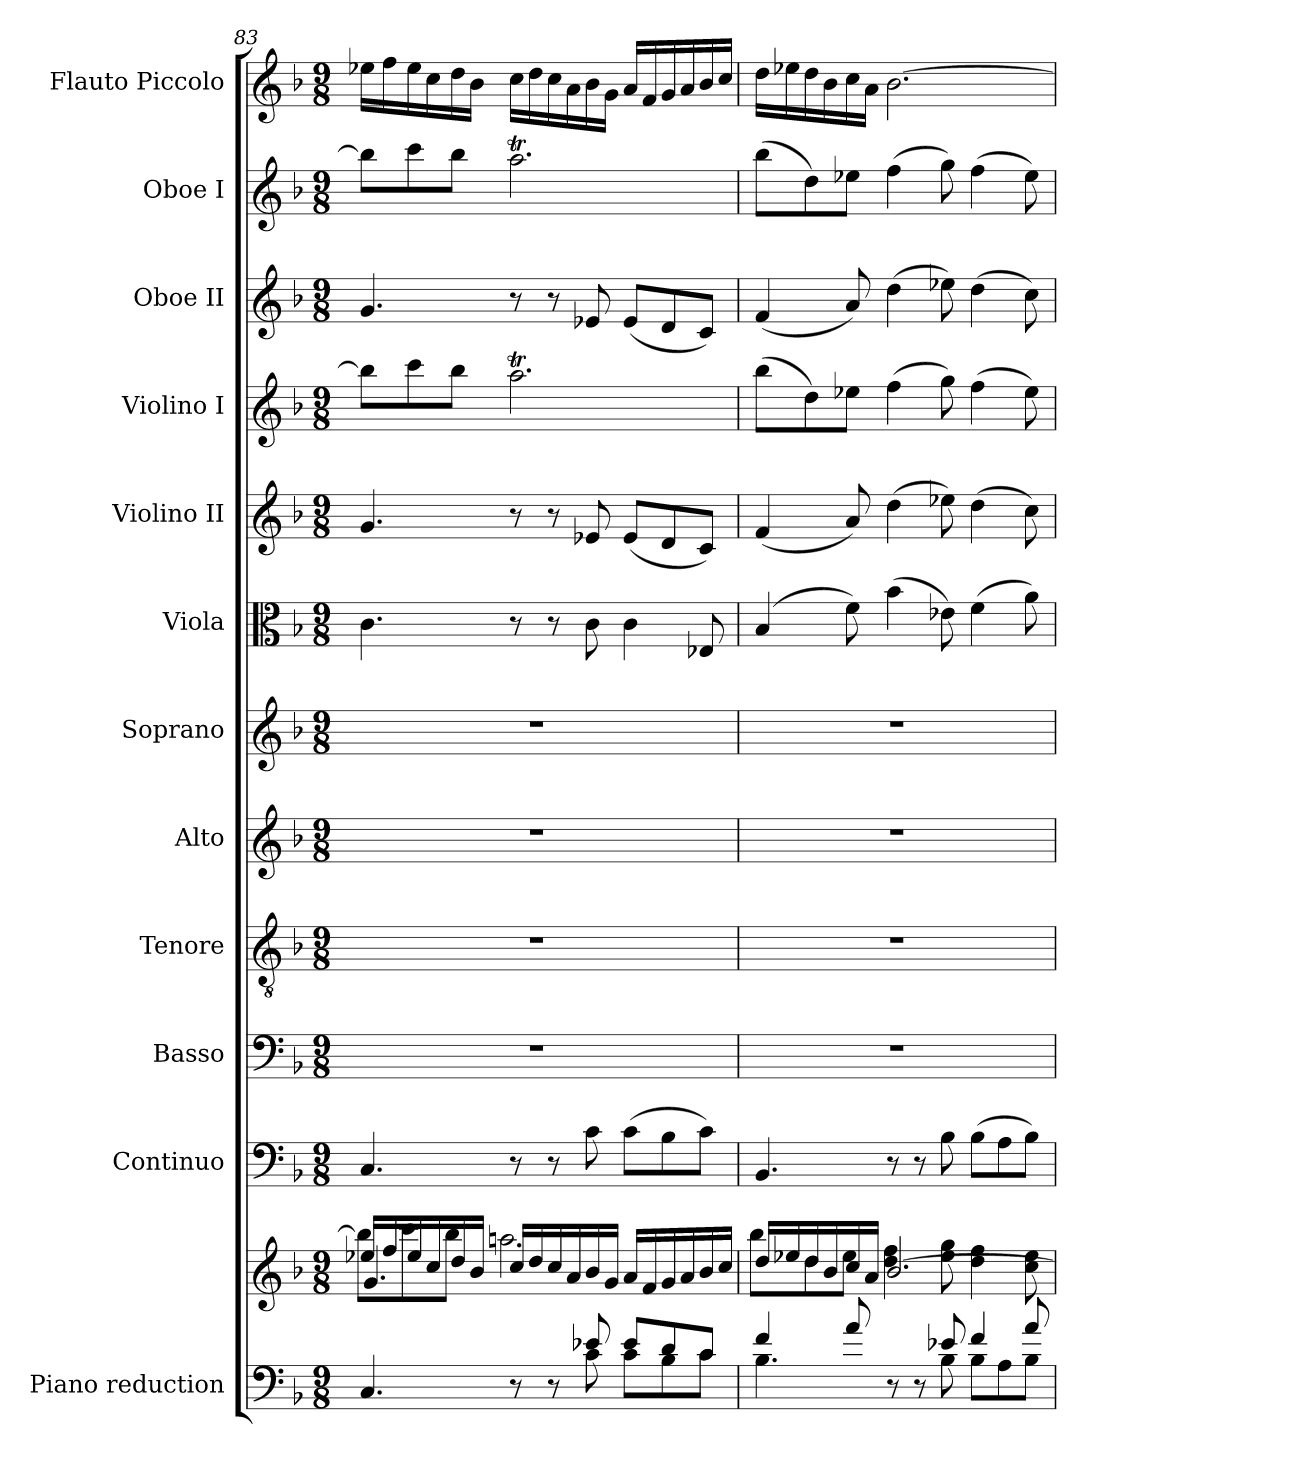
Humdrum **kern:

**kern	**kern	**kern	**kern	**kern	**kern	**kern	**kern	**kern	**kern	**kern	**kern	**kern
*part12	*part12	*part11	*part10	*part9	*part8	*part7	*part6	*part5	*part4	*part3	*part2	*part1
*staff13	*staff12	*staff11	*staff10	*staff9	*staff8	*staff7	*staff6	*staff5	*staff4	*staff3	*staff2	*staff1
*I"Piano reduction	*	*I"Continuo	*I"Basso	*I"Tenore	*I"Alto	*I"Soprano	*I"Viola	*I"Violino II	*I"Violino I	*I"Oboe II	*I"Oboe I	*I"Flauto Piccolo
*I'Pno	*	*	*	*	*	*	*	*	*	*I'Ob	*I'Ob	*I'Picc
!!LO:PB:g=z
*clefF4	*clefG2	*clefF4	*clefF4	*clefGv2	*clefG2	*clefG2	*clefC3	*clefG2	*clefG2	*clefG2	*clefG2	*clefG2
*	*	*	*	*	*	*	*	*	*	*	*	*ITrd-7c-12
*k[b-]	*k[b-]	*k[b-]	*k[b-]	*k[b-]	*k[b-]	*k[b-]	*k[b-]	*k[b-]	*k[b-]	*k[b-]	*k[b-]	*k[b-]
*M9/8	*M9/8	*M9/8	*M9/8	*M9/8	*M9/8	*M9/8	*M9/8	*M9/8	*M9/8	*M9/8	*M9/8	*M9/8
=83	=83	=83	=83	=83	=83	=83	=83	=83	=83	=83	=83	=83
*^	*^	*	*	*	*	*	*	*	*	*	*	*
*	*	*	*^	*	*	*	*	*	*	*	*	*	*	*
4.ryy	4.C/	16ee-X/LL	8bb-\L]	4.g/	4.C/	8%9r	8%9r	8%9r	8%9r	4.c\	4.g/	8bb-\L]	4.g/	8bb-\L]	16eee-X\LL
.	.	16ff/	.	.	.	.	.	.	.	.	.	.	.	.	16fff\
.	.	16ee-/	8ccc\	.	.	.	.	.	.	.	.	8ccc\	.	8ccc\	16eee-\
.	.	16cc/	.	.	.	.	.	.	.	.	.	.	.	.	16ccc\
.	.	16dd/	8bb-\J	.	.	.	.	.	.	.	.	8bb-\J	.	8bb-\J	16ddd\
.	.	16b-/JJ	.	.	.	.	.	.	.	.	.	.	.	.	16bb-\JJ
8r	8ryy	16cc/LL	2.aan\	2.ryy	8r	.	.	.	.	8r	8r	2.aat\	8r	2.aat\	16ccc\LL
.	.	16dd/	.	.	.	.	.	.	.	.	.	.	.	.	16ddd\
8r	8ryy	16cc/	.	.	8r	.	.	.	.	8r	8r	.	8r	.	16ccc\
.	.	16a/	.	.	.	.	.	.	.	.	.	.	.	.	16aa\
8e-X/	8c\	16b-/	.	.	8c\	.	.	.	.	8c\	8e-X/	.	8e-X/	.	16bb-\
.	.	16g/JJ	.	.	.	.	.	.	.	.	.	.	.	.	16gg\JJ
8e-/L	8c\L	16a/LL	.	.	(>8c\L	.	.	.	.	4c\	(<8e-/L	.	(<8e-/L	.	16aa/LL
.	.	16f/	.	.	.	.	.	.	.	.	.	.	.	.	16ff/
8d/	8B-\	16g/	.	.	8B-\	.	.	.	.	.	8d/	.	8d/	.	16gg/
.	.	16a/	.	.	.	.	.	.	.	.	.	.	.	.	16aa/
8c/J	8c\J	16b-/	.	.	8c\J)	.	.	.	.	8E-X/	8c/J)	.	8c/J)	.	16bb-/
.	.	16cc/JJ	.	.	.	.	.	.	.	.	.	.	.	.	16ccc/JJ
*	*	*	*v	*v	*	*	*	*	*	*	*	*	*	*	*
=84	=84	=84	=84	=84	=84	=84	=84	=84	=84	=84	=84	=84	=84	=84
4f/	4.B-\	16dd/LL	8bb-\L	4.BB-/	8%9r	8%9r	8%9r	8%9r	(>4B-/	(<4f/	(>8bb-\L	(<4f/	(>8bb-\L	16ddd\LL
.	.	16ee-X/	.	.	.	.	.	.	.	.	.	.	.	16eee-X\
.	.	16dd/	8dd\	.	.	.	.	.	.	.	8dd\)	.	8dd\)	16ddd\
.	.	16b-/	.	.	.	.	.	.	.	.	.	.	.	16bb-\
8a/	.	16cc/	8ee-\J	.	.	.	.	.	8f\)	8a/)	8ee-X\J	8a/)	8ee-X\J	16ccc\
.	.	16a/JJ	.	.	.	.	.	.	.	.	.	.	.	16aa\JJ
8r	8ryy	[2.b-/	4dd\ 4ff\	8r	.	.	.	.	(>4b-\	(>4dd\	(>4ff\	(>4dd\	(>4ff\	[2.bb-\
8r	8ryy	.	.	8r	.	.	.	.	.	.	.	.	.	.
8e-X/	8B-\	.	8ee-\ 8gg\	8B-\	.	.	.	.	8e-X\)	8ee-X\)	8gg\)	8ee-X\)	8gg\)	.
4f/	8B-\L	.	4dd\ 4ff\	(>8B-\L	.	.	.	.	(>4f\	(>4dd\	(>4ff\	(>4dd\	(>4ff\	.
.	8A\	.	.	8A\	.	.	.	.	.	.	.	.	.	.
8a/	8B-\J	.	8cc\ 8ee-\	8B-\J)	.	.	.	.	8a\)	8cc\)	8ee-\)	8cc\)	8ee-\)	.
*v	*v	*	*	*	*	*	*	*	*	*	*	*	*	*
*	*v	*v	*	*	*	*	*	*	*	*	*	*	*
=	=	=	=	=	=	=	=	=	=	=	=	=
*-	*-	*-	*-	*-	*-	*-	*-	*-	*-	*-	*-	*-
